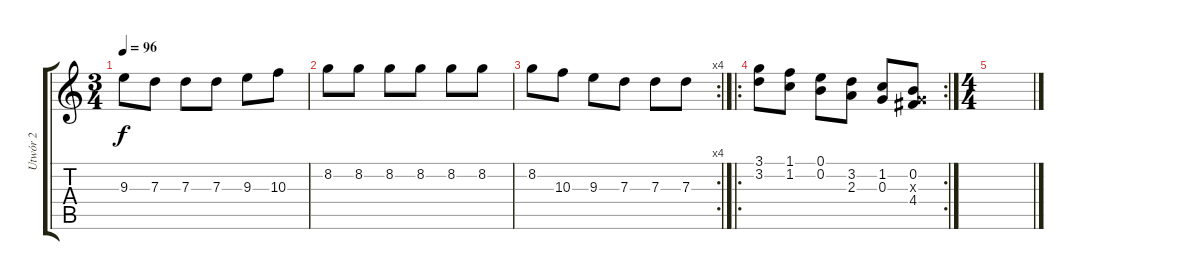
\track ("Utwór 2" "Utwór 2") {instrument electricguitarjazz}
\staff {score tabs}
\tuning (E4 B3 G3 D3 A2 E2) {hide}
\ts (3 4)
\tempo 96
\clef g2
\ks c
9.3.8{dy f} 7.3.8 7.3.8 7.3.8 9.3.8 10.3.8 |
8.2.8 8.2.8 8.2.8 8.2.8 8.2.8 8.2.8 |
\rc 4
8.2.8 10.3.8 9.3.8 7.3.8 7.3.8 7.3.8 |
\ro
\rc 2
(3.1 3.2).8{instrument electricguitarjazz} (1.1 1.2).8 (0.1 0.2).8 (3.2 2.3).8 (1.2 0.3).8 (0.2 0.3{x} 4.4).8 |
\ts (4 4)
